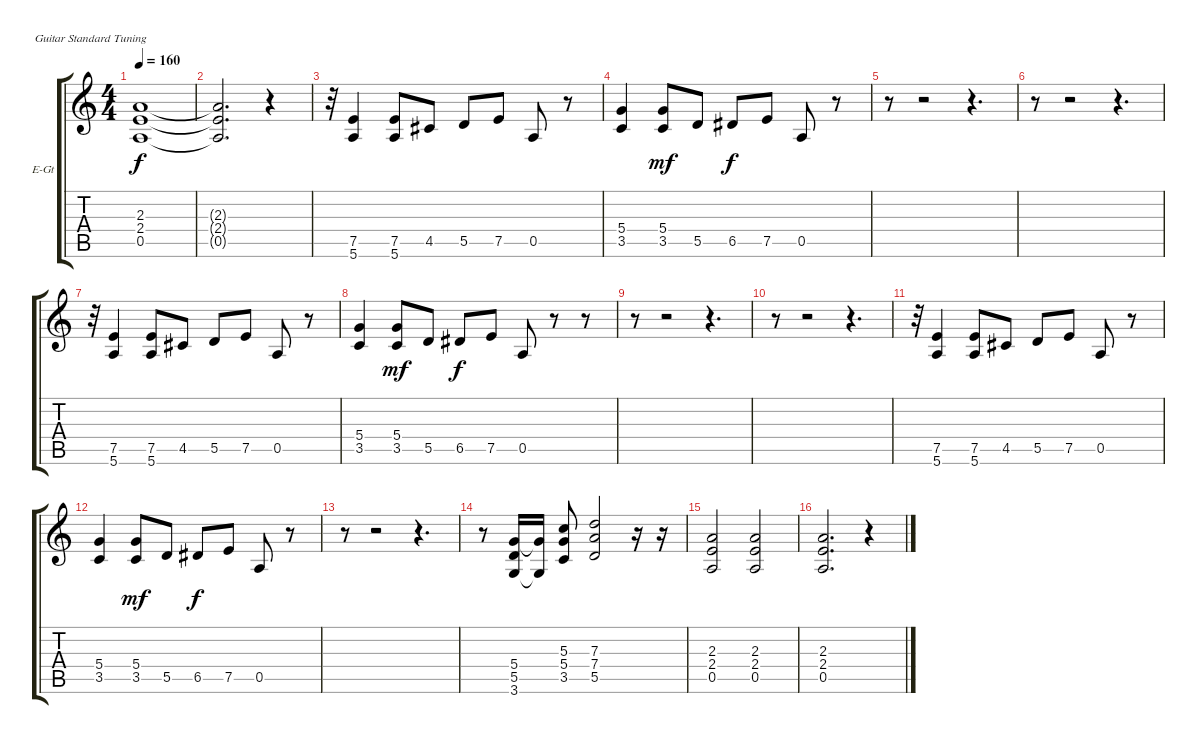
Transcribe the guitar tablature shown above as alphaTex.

\bracketExtendMode groupsimilarinstruments
\firstSystemTrackNameOrientation horizontal
\otherSystemsTrackNameOrientation horizontal
\track ("Malcolm" "E-Gt") {instrument overdrivenguitar}
\staff {score tabs}
\tuning (E4 B3 G3 D3 A2 E2)
\ts (4 4)
\tempo 160
\clef g2
\ks c
(2.3 2.4 0.5).1{dy f} |
(2.3{t} 2.4{t} 0.5{t}).2{d} r.4 |
r.32 (5.6 7.5).4 (7.5 5.6).8 4.5.8 5.5.8 7.5.8 0.5.8 r.8 |
(3.5 5.4).4 (3.5 5.4).8{dy mf} 5.5.8 6.5.8{dy f} 7.5.8 0.5.8 r.8 |
r.8 r.2 r.4{d} |
r.8 r.2 r.4{d} |
r.32 (5.6 7.5).4 (7.5 5.6).8 4.5.8 5.5.8 7.5.8 0.5.8 r.8 |
(3.5 5.4).4 (3.5 5.4).8{dy mf} 5.5.8 6.5.8{dy f} 7.5.8 0.5.8 r.8 r.8 |
r.8 r.2 r.4{d} |
r.8 r.2 r.4{d} |
r.32 (5.6 7.5).4 (7.5 5.6).8 4.5.8 5.5.8 7.5.8 0.5.8 r.8 |
(3.5 5.4).4 (3.5 5.4).8{dy mf} 5.5.8 6.5.8{dy f} 7.5.8 0.5.8 r.8 |
r.8 r.2 r.4{d} |
r.8 (5.4 5.5 3.6).16 (5.4{t} 3.6{t}).16 (5.3 5.4 3.5).8 (7.3 7.4 5.5).2 r.16 r.16 |
(2.3 2.4 0.5).2 (2.3 2.4 0.5).2 |
(2.3 2.4 0.5).2{d} r.4
